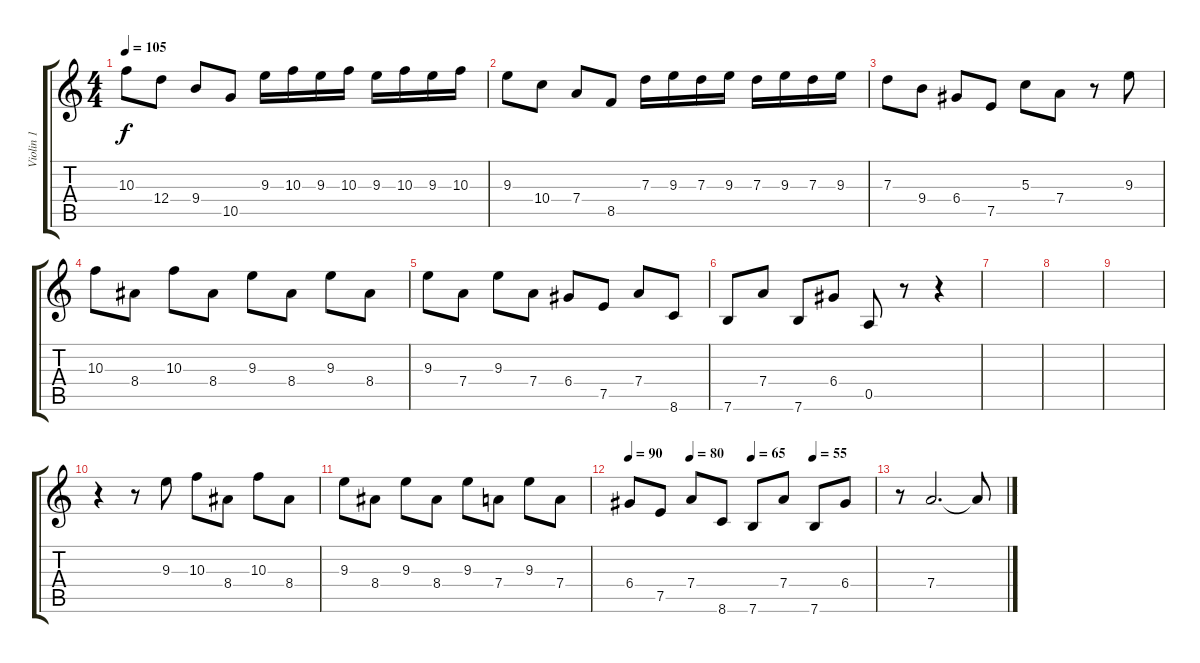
\track ("Violin 1" "Violin 1") {instrument overdrivenguitar}
\staff {score tabs}
\tuning (E4 B3 G3 D3 A2 E2) {hide}
\ts (4 4)
\tempo 105
\clef g2
\ks c
10.3.8{dy f} 12.4.8 9.4.8 10.5.8 9.3.16 10.3.16 9.3.16 10.3.16 9.3.16 10.3.16 9.3.16 10.3.16 |
9.3.8 10.4.8 7.4.8 8.5.8 7.3.16 9.3.16 7.3.16 9.3.16 7.3.16 9.3.16 7.3.16 9.3.16 |
7.3.8 9.4.8 6.4.8 7.5.8 5.3.8 7.4.8 r.8 9.3.8 |
10.3.8 8.4.8 10.3.8 8.4.8 9.3.8 8.4.8 9.3.8 8.4.8 |
9.3.8 7.4.8 9.3.8 7.4.8 6.4.8 7.5.8 7.4.8 8.6.8 |
7.6.8 7.4.8 7.6.8 6.4.8 0.5.8 r.8 r.4 |
|
|
|
r.4 r.8 9.3.8 10.3.8 8.4.8 10.3.8 8.4.8 |
9.3.8 8.4.8 9.3.8 8.4.8 9.3.8 7.4.8 9.3.8 7.4.8 |
\tempo 90
\tempo (80 0.25)
\tempo (65 0.5)
\tempo (55 0.75)
6.4.8 7.5.8 7.4.8 8.6.8 7.6.8 7.4.8 7.6.8 6.4.8 |
r.8 7.4.2{d} 7.4{t}.8
